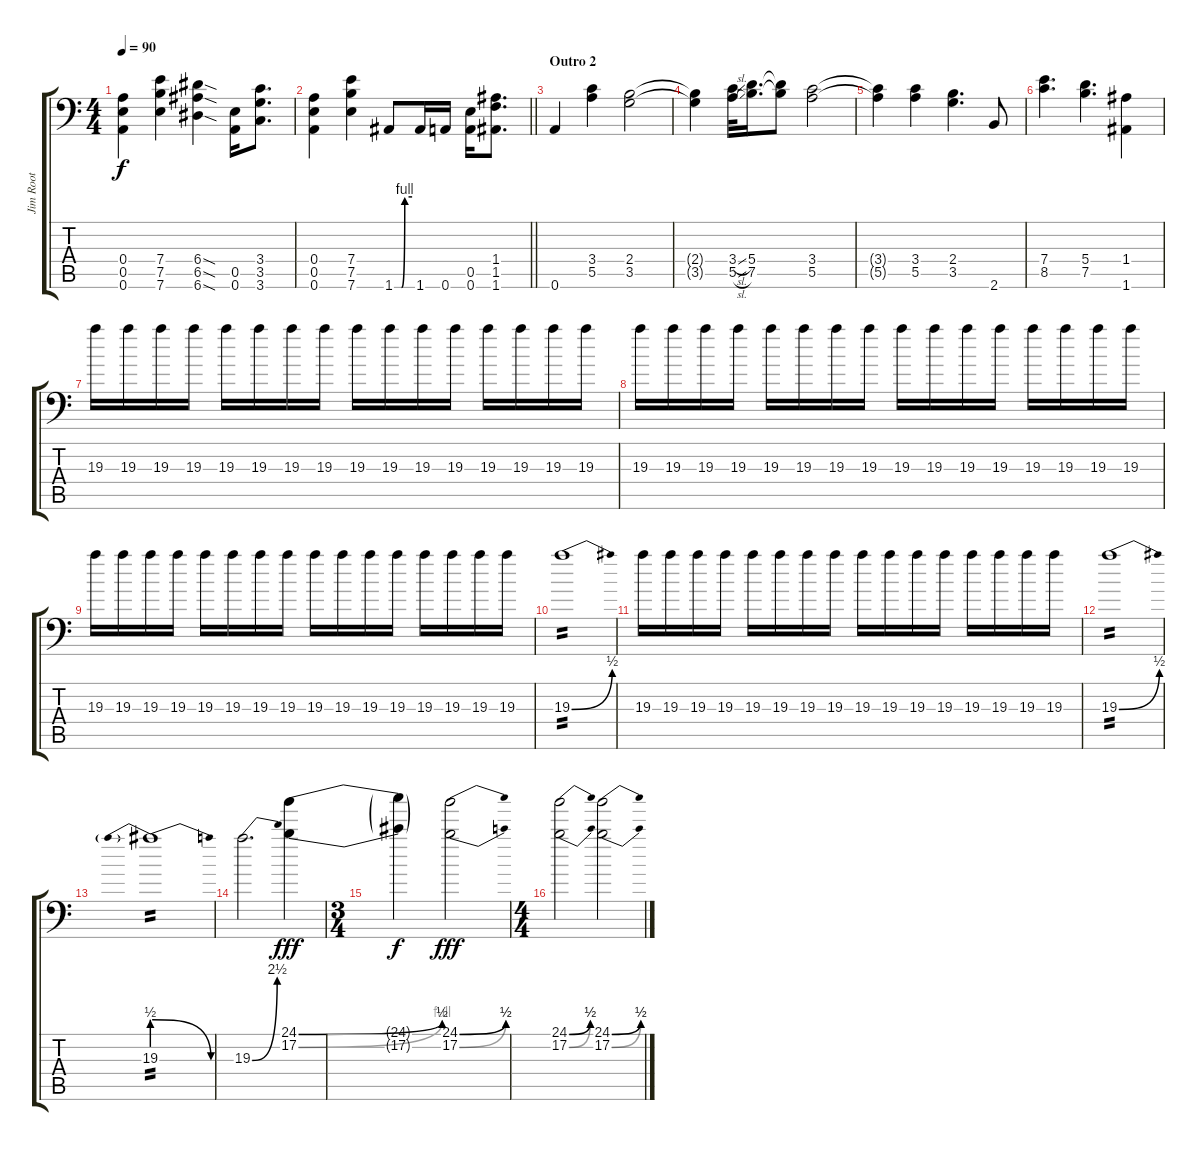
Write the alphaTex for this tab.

\track ("Jim Root" "Jim Root") {instrument distortionguitar}
\staff {score tabs}
\tuning (B3 Gb3 D3 A2 E2 A1) {hide}
\ts (4 4)
\tempo 90
\clef f4
\ks c
(0.4 0.5 0.6).4{dy f} (7.4 7.5 7.6).4 (6.4{sod} 6.5{sod} 6.6{sod}).4 (0.5 0.6).16 (3.4 3.5 3.6).8{d} |
\barLineRight lightlight
(0.4 0.5 0.6).4 (7.4 7.5 7.6).4 1.6{be (custom 0 0 24 0 35 4 60 4)}.8 1.6.16 0.6.16 (0.5 0.6).16 (1.4 1.5 1.6).8{d} |
\section ("" "Outro 2")
0.6.4{instrument electricguitarjazz} (3.4 5.5).4 (2.4 3.5).2 |
(2.4{t} 3.5{t}).4 (3.4{sl} 5.5{sl}).32 (5.4 7.5).16{d} (5.4{t} 7.5{t}).8 (3.4 5.5).2 |
(3.4{t} 5.5{t}).4 (3.4 5.5).4 (2.4 3.5).4{d} 2.6.8 |
(7.4 8.5).4{d} (5.4 7.5).4{d} (1.4 1.6).4 |
19.3.16{volume 2 instrument overdrivenguitar} 19.3.16{volume 8} 19.3.16 19.3.16 19.3.16 19.3.16 19.3.16 19.3.16 19.3.16 19.3.16 19.3.16 19.3.16 19.3.16 19.3.16 19.3.16 19.3.16 |
19.3.16 19.3.16 19.3.16 19.3.16 19.3.16 19.3.16 19.3.16 19.3.16 19.3.16 19.3.16 19.3.16 19.3.16 19.3.16 19.3.16 19.3.16 19.3.16 |
19.3.16 19.3.16 19.3.16 19.3.16 19.3.16 19.3.16 19.3.16 19.3.16 19.3.16 19.3.16 19.3.16 19.3.16 19.3.16 19.3.16 19.3.16 19.3.16 |
19.3{be (bend 0 0 60 2)}.1{tp 2} |
19.3.16 19.3.16 19.3.16 19.3.16 19.3.16 19.3.16 19.3.16 19.3.16 19.3.16 19.3.16 19.3.16 19.3.16 19.3.16 19.3.16 19.3.16 19.3.16 |
19.3{be (bend 0 0 60 2)}.1{tp 2} |
19.3{be (prebendrelease 0 2 60 0)}.1{tp 2} |
19.3{be (bend 0 0 60 10)}.2{d} (24.1{be (bend 0 0 60 2)} 17.2{be (bend 0 0 60 4)}).4{dy fff volume 7} |
\ts (3 4)
(24.1{t} 17.2{t}).4{dy f} (24.1{be (bend 0 0 60 2)} 17.2{be (bend 0 0 60 2)}).2{dy fff} |
\ts (4 4)
(24.1{be (bend 0 0 60 2)} 17.2{be (bend 0 0 60 2)}).2{volume 0} (24.1{be (bend 0 0 60 2)} 17.2{be (bend 0 0 60 2)}).2
